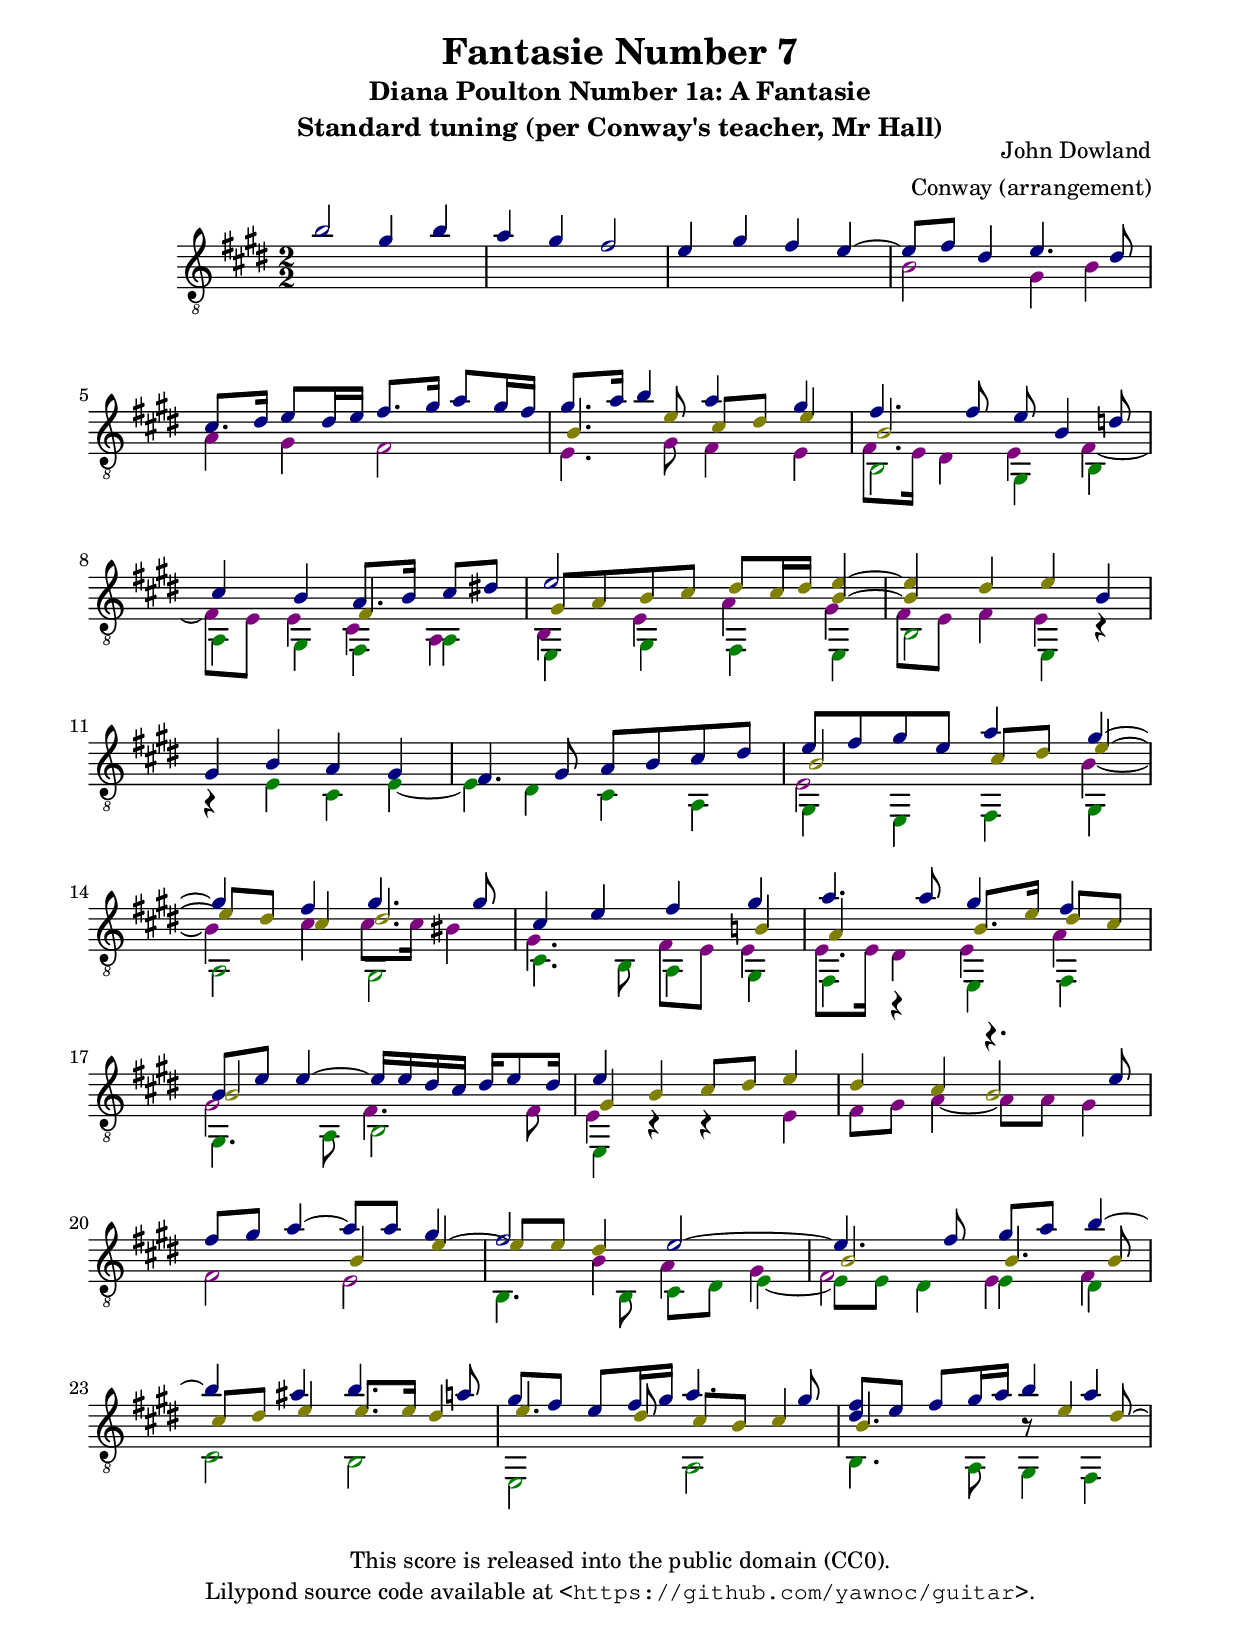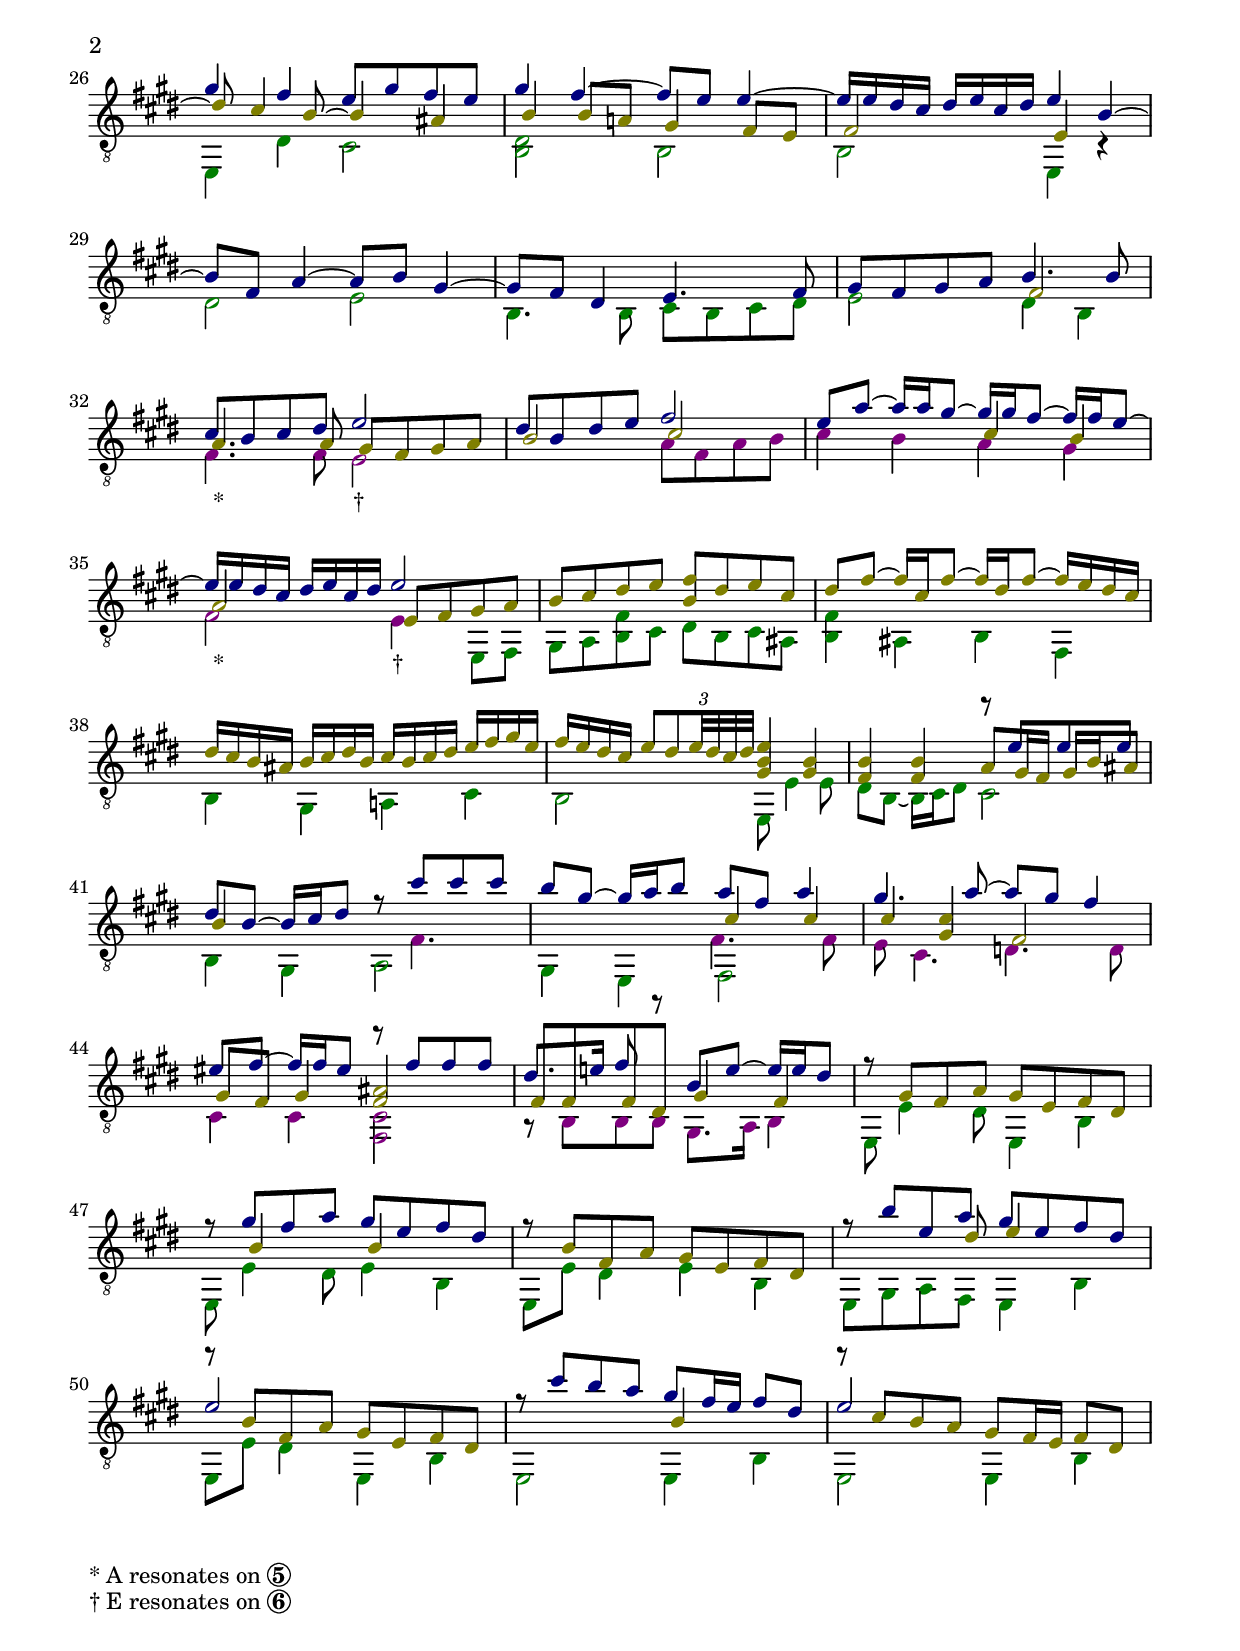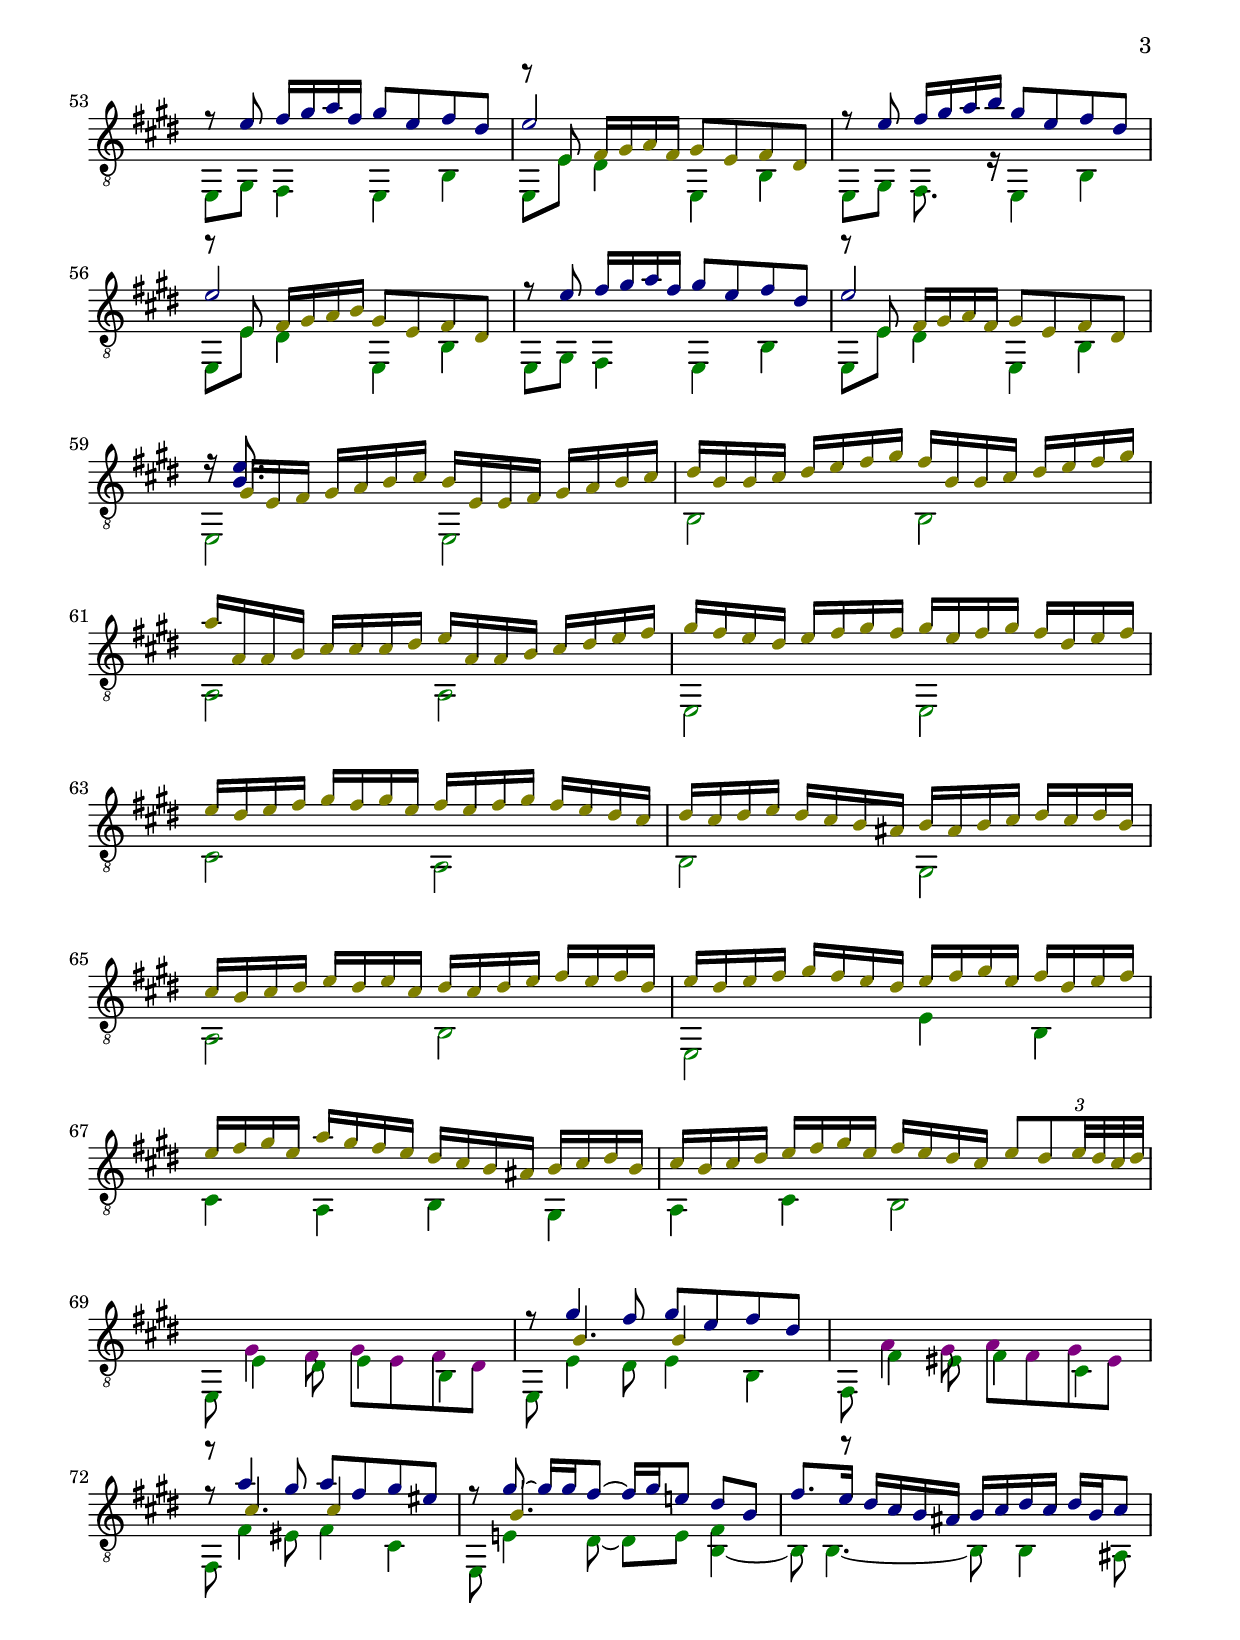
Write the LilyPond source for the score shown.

\version "2.18.2"


%%%%%%%%%%%%%%%%%%%%%%%%%%%%%%%%%%%%%%%%%%%%%%%%%%%%%%%%%%%%%%%%
% General
%%%%%%%%%%%%%%%%%%%%%%%%%%%%%%%%%%%%%%%%%%%%%%%%%%%%%%%%%%%%%%%%

\paper {
  top-margin = 1.5\cm
  left-margin = 1.5\cm
  right-margin = 1.5\cm
  bottom-margin = 1.5\cm
  ragged-last-bottom = ##f
  footnote-separator-markup = \markup { \vspace #1.5 }
}

globalSettings = {
  \accidentalStyle modern
  \compressFullBarRests
  \mergeDifferentlyHeadedOn
  \mergeDifferentlyDottedOn
  \numericTimeSignature
  \pointAndClickOff
  \override TextScript.extra-offset = #'(0 . 0.7)
  \override Score.FootnoteItem.annotation-line = ##f
}

origin-url = "https://github.com/yawnoc/guitar"

\header {
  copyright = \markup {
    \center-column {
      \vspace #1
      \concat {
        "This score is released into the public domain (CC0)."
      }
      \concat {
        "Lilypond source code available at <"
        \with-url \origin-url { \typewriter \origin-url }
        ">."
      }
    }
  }
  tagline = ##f
}

triplet = #(define-music-function
  (parser location music) (ly:music?)
  #{
    \tuplet 3/2 { $music }
  #}
)

tripletDuple = #(define-music-function
  (parser location music) (ly:music?)
  #{
    \tuplet 6/4 { $music }
  #}
)

overrideBeamedStemLengths = #(define-scheme-function
  (parser location lengths) (list?)
  #{
    \override Stem.details.beamed-lengths = $lengths
  #}
)
revertBeamedStemLengths = { \revert Stem.details.beamed-lengths }

overrideBeamVerticalPositions = #(define-scheme-function
  (parser location positions) (pair?)
  #{
    \override Beam.positions = $positions
  #}
)

%%%%%%%%%%%%%%%%%%%%%%%%%%%%%%%%%%%%%%%%%%%%%%%%%%%%%%%%%%%%%%%%
% Semantic bar lines
%%%%%%%%%%%%%%%%%%%%%%%%%%%%%%%%%%%%%%%%%%%%%%%%%%%%%%%%%%%%%%%%

barLineGoto = { \bar "||" }
barLineKeyChange = { \bar "||" }
barLineEnd = { \bar "|." }

%%%%%%%%%%%%%%%%%%%%%%%%%%%%%%%%%%%%%%%%%%%%%%%%%%%%%%%%%%%%%%%%
% Guitar notation
%%%%%%%%%%%%%%%%%%%%%%%%%%%%%%%%%%%%%%%%%%%%%%%%%%%%%%%%%%%%%%%%

stringNumbersAbove = { \set stringNumberOrientations = #'(up) }
stringNumbersBelow = { \set stringNumberOrientations = #'(down) }

fingeringAbove = { \set fingeringOrientations = #'(up) }
fingeringBelow = { \set fingeringOrientations = #'(down) }
fingeringAleft = { \set fingeringOrientations = #'(left) }
fingeringAright = { \set fingeringOrientations = #'(right) }

startGraceMusic = {
  <>(
  \override Fingering.font-size = -6
}
stopGraceMusic = {
  \revert Fingering.font-size
  <>)
}

overrideHorizontalShift = #(define-scheme-function
  (parser location distance) (number?)
  #{
    \override NoteColumn.force-hshift = $distance
  #}
)
revertHorizontalShift = { \revert NoteColumn.force-hshift }

barreSpan = #(define-music-function
  (parser location label offsetPair music)
  (string? (pair? (cons 0 0)) ly:music?)
  (let
    (
      (elements (extract-named-music music '(NoteEvent EventChord)))
    )
    (if
      (pair? elements)
      (let
        (
          (first-element (first elements))
          (last-element (last elements))
        )
        (set!
          (ly:music-property first-element 'articulations)
          (cons
            (make-music 'TextSpanEvent 'span-direction -1)
            (ly:music-property first-element 'articulations)
          )
        )
        (set!
          (ly:music-property last-element 'articulations)
          (cons
            (make-music 'TextSpanEvent 'span-direction 1)
            (ly:music-property last-element 'articulations)
          )
        )
      )
    )
  )
  #{
    \once \override TextSpanner.font-shape = #'upright
    \once \override TextSpanner.style = #'line
    \once \override TextSpanner.extra-offset = #offsetPair
    \once \override TextSpanner.bound-details = #`(
      (left
        (text . ,#{ \markup { \raise #-0.7 { #label \hspace #0.7 }} #})
        (Y . 0)
        (padding . -0.8)
        (attach-dir . -2)
      )
      (right
        (text . ,#{ \markup { \draw-line #'(0 . -1.3) } #}) ;; draw hook
        (Y . 0)
        (padding . -0.5)
        (attach-dir . 2)
      )
    )
    \once \override TextSpanner #'after-line-breaking = #(lambda (grob)
      (let*
        (
          (originalGrob (ly:grob-original grob))
          (splitGrobs (ly:spanner-broken-into originalGrob))
        )
        (if
          (and
            (>= (length splitGrobs) 2)
            (not (eq? (car (last-pair splitGrobs)) grob))
          )
          (begin
            (ly:grob-set-nested-property! grob
              '(bound-details right text)
              #{ \markup { \draw-line #'(0 . 0) } #} ;; suppress draw hook
            )
            (ly:grob-set-property! grob
              'extra-offset
              (cons
                (car offsetPair)
                (+ (cdr offsetPair) 0.7) ;; correction for suppressed hook
              )
            )
            (ly:grob-set-nested-property! grob
              '(bound-details right padding)
              #'-3 ;; increase spanner length
            )
          )
        )
      )
    )
    $music
  #}
)

barre = #(define-scheme-function
  (parser location label) (string?)
  #{
    \markup {
      \center-align {
        \hspace #0.7
        $label
      }
    }
  #}
)

nudgeNextBarre = #(define-scheme-function
  (parser location distance) (number?)
  #{
    \once \override TextScript.X-offset = $distance
  #}
)

position = #(define-scheme-function
  (parser location label) (string?)
  #{
    \markup {
      \center-align {
        \hspace #0.5
        $label
      }
    }
  #}
)

#(define-markup-command
  (markupString layout properties stringNumber) (markup?)
  (interpret-markup layout properties
    #{
      \markup \circle { \bold #stringNumber }
    #}
  )
)

#(define-markup-command
  (resonatesOn layout properties note stringNumber) (markup? markup?)
  (interpret-markup layout properties
    #{
      \markup { #note "resonates on" \markupString #stringNumber }
    #}
  )
)

%%%%%%%%%%%%%%%%%%%%%%%%%%%%%%%%%%%%%%%%%%%%%%%%%%%%%%%%%%%%%%%%
% Goto statements
%%%%%%%%%%%%%%%%%%%%%%%%%%%%%%%%%%%%%%%%%%%%%%%%%%%%%%%%%%%%%%%%

overrideGotoVisibility = {
  \once \override Score.RehearsalMark #'break-visibility = #'#(#t #t #f)
}

makeGotoMark = #(define-scheme-function
  (parser location label) (string?)
  #{
    \mark \markup { \small \italic $label }
  #}
)

simultaneousMarkSeparator = {
  \cadenzaOn
    s1073741824 % stupid, but works
  \cadenzaOff
}

coda = {
  \overrideGotoVisibility
  \mark \markup { \musicglyph #"scripts.coda" }
}

fine = {
  \overrideGotoVisibility
  \makeGotoMark Fine
}

dcAlCoda = {
  \overrideGotoVisibility
  \makeGotoMark "D.C. al Coda"
}

dcAlFine = {
  \overrideGotoVisibility
  \makeGotoMark "D.C. al Fine"
}

toCoda = {
  \overrideGotoVisibility
  \makeGotoMark "to Coda"
}



\header {
  title = "Fantasie Number 7"
  subtitle = \markup {
    \center-column {
      "Diana Poulton Number 1a: A Fantasie"
      "Standard tuning (per Conway's teacher, Mr Hall)"
    }
  }
  composer = "John Dowland"
  arranger = "Conway (arrangement)"
}


initialSignatures = {
  \clef "treble_8"
  \key e \major
  \time 2/2
  \set Timing.beamExceptions = #'()
  \set Timing.baseMoment = #(ly:make-moment 1/4)
  \set Timing.beatStructure = #'(1 1 1 1)
  \set Timing.beamExceptions = #'(
    (
      end
        .
      (
        ((1 . 8) . (4 4)) ;; quavers by fours
        ((1 . 12) . (3 3 3 3)) ;; anything shorter by beat
      )
    )
  )
}


highVoiceMusic = {
  
  \override NoteHead.color = #darkblue
  
  % Main theme high
  \barNumberCheck #1
  \relative c'' {
    b2 gis4 b |
    a gis fis2 |
    e4 gis fis e~ |
    e8 fis dis4 e4. dis8 |
    cis8. dis16 e8 dis16 e fis8. gis16 a8 gis16 fis |
    gis8. a16 b4 a gis |
    fis4. fis8 e8 b4 d8 |
    cis4 b a8. b16 cis8 dis |
    e2 s2 |
    s2 s4
  }
  
  % Main theme low
  \barNumberCheck #10
  \relative c' {
    b4 |
    gis b a gis |
    fis4. gis8 a b cis dis |
    e fis gis e a4 gis~ |
    gis fis gis4. gis8 |
    cis,4 e fis gis |
    a4. a8 gis4 fis |
    b,8 e e4~ e16 e dis cis dis16 e8 dis16 |
    e4
  }
  
  % Tee-tee taa high
  \barNumberCheck #18
  \relative c' {
    s4 s2 |
    s2 r4. e8 |
    fis8 gis a4~ a8 a gis4 |
    fis2 e2~ |
    e4. fis8 gis8 a b4~ |
    b ais b4. a8 |
    gis8 fis e8 fis16 gis a4. gis8 |
    <fis dis>8 e fis8 gis16 a b4 a |
    gis fis e8 gis fis e |
    gis4 fis~ fis8 e e4~ |
    e16 e dis cis dis e cis dis e4
  }
  
  % Tee-tee taa low
  \barNumberCheck #28
  \relative c' {
    b4~ |
    b8 fis a4~ a8 b gis4~ |
    gis8 fis dis4 e4. fis8 |
    gis fis gis a b4. b8 |
    cis b cis dis e2 |
    dis8 b dis e fis2 |
    e8 a~ a16 a gis8~ gis16 gis fis8~ fis16 fis e8~ |
    e16 e dis cis dis e cis dis e2 |
  }
  
  % Ascending scale
  \barNumberCheck #36
  {
    s1 * 3 |
    s2
  }
  
  % Tee-tee-tee
  \barNumberCheck #39
  \relative c' {
    s2 |
    s2 r8 e e e |
    dis b~ b16 cis dis8 r8 cis' cis cis |
    b8 gis~ gis16 a b8 a8 fis a4 |
    gis4. a8~ a gis fis4 |
    eis8 fis~ fis16 fis eis8 r8 fis fis fis |
    dis8. e16 fis8 r b,8 e~ e16 e dis8 |
  }
  
  % Majestic theme
  \barNumberCheck #46
  \relative c'' {
    s1 |
    r8 gis fis a gis e fis dis |
    s1 |
    r8 b' e, a gis e fis dis |
    e2 s2 |
    r8 cis' b a gis8 fis16 e fis8 dis |
    e2 s2 |
    r8 e fis16 gis a fis gis8 e fis dis |
    e2 s2 |
    r8 e fis16 gis a b gis8 e fis dis |
    e2 s2 |
    r8 e fis16 gis a fis gis8 e fis dis |
    e2 s2 |
  }
  
  % Scale runs
  \barNumberCheck #59
  \relative c' {
    r16 <e b>8. s4 s2 |
    s1 * 9 |
  }
  
  % Majestic interlude
  \barNumberCheck #69
  \relative c'' {
    s1 |
    r8 gis4 fis8 gis e fis dis |
    s1 |
    r8 a'4 gis8 a fis gis eis |
    r8 gis~ gis16 gis fis8~ fis16 gis e8 dis b |
    fis'8. e16 dis cis b ais
      b16 cis dis cis dis b cis8 |
  }
  
}


lowVoiceMusic = {
  
  \override NoteHead.color = #darkgreen
  
  % Main theme high
  \barNumberCheck #1
  \relative c {
    s1 * 6 |
    b2 gis4 b |
    a gis fis a |
    e gis fis e |
    b'2 e,4
  }
  
  % Main theme low
  \barNumberCheck #10
  \relative c {
    r4 |
    r4 e cis e~ |
    e dis cis a |
    gis e fis gis |
    a2 gis |
    cis4. b8 a4 gis |
    fis r e fis |
    gis4. a8 b2 |
    e,4
  }
  
  % Tee-tee taa high
  \barNumberCheck #18
  \relative c {
    s4 s4 s4 |
    s1 * 2 |
    b4. b8 cis8 dis e4~ |
    e8 e dis4 e4 dis |
    cis2 b |
    e, a |
    b4. a8 gis4 fis |
    e dis' cis2 |
    <b dis> b |
    b e,4
  }
  
  % Tee-tee taa low
  \barNumberCheck #28
  \relative c {
    r4 |
    dis2 e |
    b4. b8 cis b cis dis |
    e2 dis4 b |
    s1 * 3 |
    s2
  }
  
  % Ascending scale
  \barNumberCheck #35
  \relative c, {
    s4 e8 fis |
    gis a <b fis'> cis dis b cis ais |
    <b fis'>4 ais b fis |
    b gis a cis |
    b2
  }
  
  % Tee-tee-tee
  \barNumberCheck #39
  \relative c, {
    e8 e'4 e8 |
    dis8 b~ b16 cis dis8 cis2 |
    b4 gis a2 |
    gis4 e fis2 |
    s1 * 3 |
  }
  
  % Majestic theme
  \barNumberCheck #46
  \relative c, {
    e8 e'4 dis8 e,4 b' |
    e,8 e'4 dis8 e4 b |
    e,8 e' dis4 e b |
    e,8 gis a fis e4 b' |
    e,8 e' dis4 e, b' |
    e,2 e4 b' |
    e,2 e4 b' |
    e,8 gis fis4 e b' |
    e,8 e' dis4 e, b' |
    e,8[ gis] fis8. r16 e4 b' |
    e,8 e' dis4 e, b' |
    e,8 gis fis4 e b' |
    e,8 e' dis4 e, b' |
  }
  
  % Scale runs
  \barNumberCheck #59
  \relative c, {
    e2 e |
    b' b |
    a a |
    e e |
    cis' a |
    b gis |
    a b |
    e, e'4 b |
    cis a b gis |
    a cis b2 |
  }
  
  % Majestic interlude
  \barNumberCheck #69
  \relative c, {
    e8 e'4 dis8 e4 b |
    e,8 e'4 dis8 e4 b |
    fis8 fis'4 eis8 fis4 cis |
    fis,8 fis'4 eis8 fis4 cis |
    e,8 e'4 dis8~ dis e <b~ fis'>4 |
    b8 b4.~ b8 b4 ais8 |
  }
  
}


upperMiddleVoiceMusic = {
  
  \override NoteHead.color = #darkyellow
  
  % Main theme high
  \barNumberCheck #1
  \relative c' {
    s1 * 5 |
    b4. e8 cis8 dis e4 |
    b2 s2 |
    s2 fis4 s4 |
    gis8 a b cis dis8 cis16 dis <e~ b~>4 |
    <e b> dis e
  }
  
  % Main theme low
  \barNumberCheck #10
  \relative c' {
    s4 |
    s1 * 2 |
    b2 cis8 dis e4~ |
    e8 dis cis4 dis2 |
    s2 s4 b4 |
    a4 s4 b8. e16 dis8 cis |
    b2 s2 |
    gis4
  }
  
  % Tee-tee taa high
  \barNumberCheck #18
  \relative c' {
    b4 cis8 dis e4 |
    dis4 cis b2 |
    s2 b4 e~ |
    e8 e dis4 s2 |
    b2 b4. b8 |
    cis8 dis e4 e8. e16 dis4 |
    e4. dis8 cis8 b cis4 |
    b4. s8 b8\rest e4 dis8~ |
    dis8 cis4 b8~ b4 ais |
    b4 b8 a gis4 fis8 e |
    fis2 e4
  }
  
  % Tee-tee taa low
  \barNumberCheck #28
  \relative c {
    s4 |
    s1 * 2 |
    s2 fis2 |
    \footnote "*" #'(0 . -4) \markup { "*" \resonatesOn A 5 }
    a4. a8 gis fis gis a |
    b2 cis |
    s2 cis4 b |
    \footnote "*" #'(0 . -4) \markup { }
    a2
  }
  
  % Ascending scale
  \barNumberCheck #35
  \relative c {
    e8 fis gis a |
    b cis dis e <fis b,> dis e cis |
    dis fis~ fis16 cis fis8~ fis16 dis fis8~ fis16 e dis cis |
    dis cis b ais b cis dis b cis b cis dis e fis gis e |
    fis e dis cis \tuplet 3/2 { e8 dis e32 dis cis dis } <e b gis>4
  }
  
  % Tee-tee-tee
  \barNumberCheck #39
  \relative c' {
    <b gis>4 |
    <b fis> <b fis> a8 gis16 fis gis16 b ais8 |
    b4 s4 s2 |
    s2 cis4 cis |
    cis <cis gis> fis,2 |
    gis8 fis gis4 <ais fis>2 |
    fis8 fis fis dis gis4 fis |
  }
  
  % Majestic theme
  \barNumberCheck #46
  \relative c' {
    r8 gis fis a gis e fis dis |
    s8 b'4 s8 b4 s4 |
    r8 b8 fis a gis e fis dis |
    s4. dis'8 e4 s4 |
    r8 b8 fis a gis e fis dis |
    s2 b'4 s4 |
    r8 cis b a gis8 fis16 e fis8 dis |
    s1 |
    r8 e fis16 gis a fis gis8 e fis dis |
    s1 |
    r8 e fis16 gis a b gis8 e fis dis |
    s1 |
    r8 e fis16 gis a fis gis8 e fis dis |
  }
  
  % Scale runs
  \barNumberCheck #59
  \relative c' {
    s16 gis e fis gis a b cis
      b e, e fis gis a b cis |
    dis b b cis dis e fis gis
      fis b, b cis dis e fis gis |
    a a, a b cis cis cis dis
      e a, a b cis dis e fis |
    gis fis e dis e fis gis fis
      gis e fis gis fis dis e fis |
    e dis e fis gis fis gis e
      fis e fis gis fis e dis cis |
    dis cis dis e dis cis b ais
      b ais b cis dis cis dis b |
    cis b cis dis e dis e cis
      dis cis dis e fis e fis dis |
    e dis e fis gis fis e dis
      e fis gis e
      fis dis e fis |
    e fis gis e
      a gis fis e
      dis cis b ais
      b cis dis b |
    cis b cis dis
      e fis gis e
      fis e dis cis
      \tuplet 3/2 { e8 dis e32 dis cis dis } |
  }
  
  % Majestic interlude
  \barNumberCheck #69
  \relative c' {
    s1 |
    s8 b4. b4 s4 |
    s1 |
    s8 cis4. cis4 s4 |
    s8 b4. s2 |
  }
  
}


lowerMiddleVoiceMusic = {
  
  \override NoteHead.color = #darkmagenta
  
  % Main theme high
  \barNumberCheck #1
  \relative c' {
    s1 * 3 |
    b2 gis4 b |
    a gis fis2 |
    e4. gis8 fis4 e |
    fis8. e16 dis4 e4 fis~ |
    fis8 e e4 cis4 a |
    b e a gis |
    fis8 e fis4 e
  }
  
  % Main theme low
  \barNumberCheck #10
  \relative c {
    s4 |
    s1 * 2 |
    e2 s4 b'4~ |
    b cis cis8. cis16 bis4 |
    gis4. s8 fis8 e e4 |
    e8. e16 dis4 e4 a |
    gis2 fis4. fis8 |
    e4
  }
  
  % Tee-tee taa high
  \barNumberCheck #18
  \relative c {
    r4 r e |
    fis8 gis a4~ a8 a gis4 |
    fis2 e |
    s4 b' a gis |
    fis2 e4 fis |
    s1 * 5 |
    s2 s4
  }
  
  % Tee-tee taa low
  \barNumberCheck #28
  \relative c {
    s4 |
    s1 * 3 |
    fis4. fis8
      \footnote "†" #'(0 . -2.5) \markup { "†" \resonatesOn E 6 }
      e2 |
    s2 a8 fis a b |
    cis4 b a gis |
    fis2
      \footnote "†" #'(0 . -2.5) \markup { }
      e4
  }
  
  % Ascending scale
  \barNumberCheck #35
  {
    s4 |
    s1 * 3 |
    s2
  }
  
  % Tee-tee-tee
  \barNumberCheck #39
  \relative c {
    s2 |
    s1 |
    s2 s8 fis4. |
    s2 fis4. fis8 |
    e8 cis4. d4. d8 |
    cis4 cis <cis fis,>2 |
    r8 b b b gis8. a16 b4 |
  }
  
  % Majestic theme
  \barNumberCheck #46
  {
    s1 * 13 |
  }
  
  % Scale runs
  \barNumberCheck #59
  {
    s1 * 10 |
  }
  
  % Majestic interlude
  \barNumberCheck #69
  \relative c' {
    r8 gis4 fis8 gis e fis dis |
    s1 |
    r8 a'4 gis8 a fis gis eis |
    s1 * 3 |
  }
  
}


allMusic = {
  \new Staff \with {
    midiInstrument = #"acoustic guitar (nylon)"
  }
  \globalSettings
  \initialSignatures
  <<
    << \highVoiceMusic >>
      \\
    << \lowVoiceMusic >>
      \\
    << \upperMiddleVoiceMusic >>
      \\
    << \lowerMiddleVoiceMusic >>
  >>
}


\score {
  \allMusic
}

\score {
  \allMusic
  \midi { }
}
